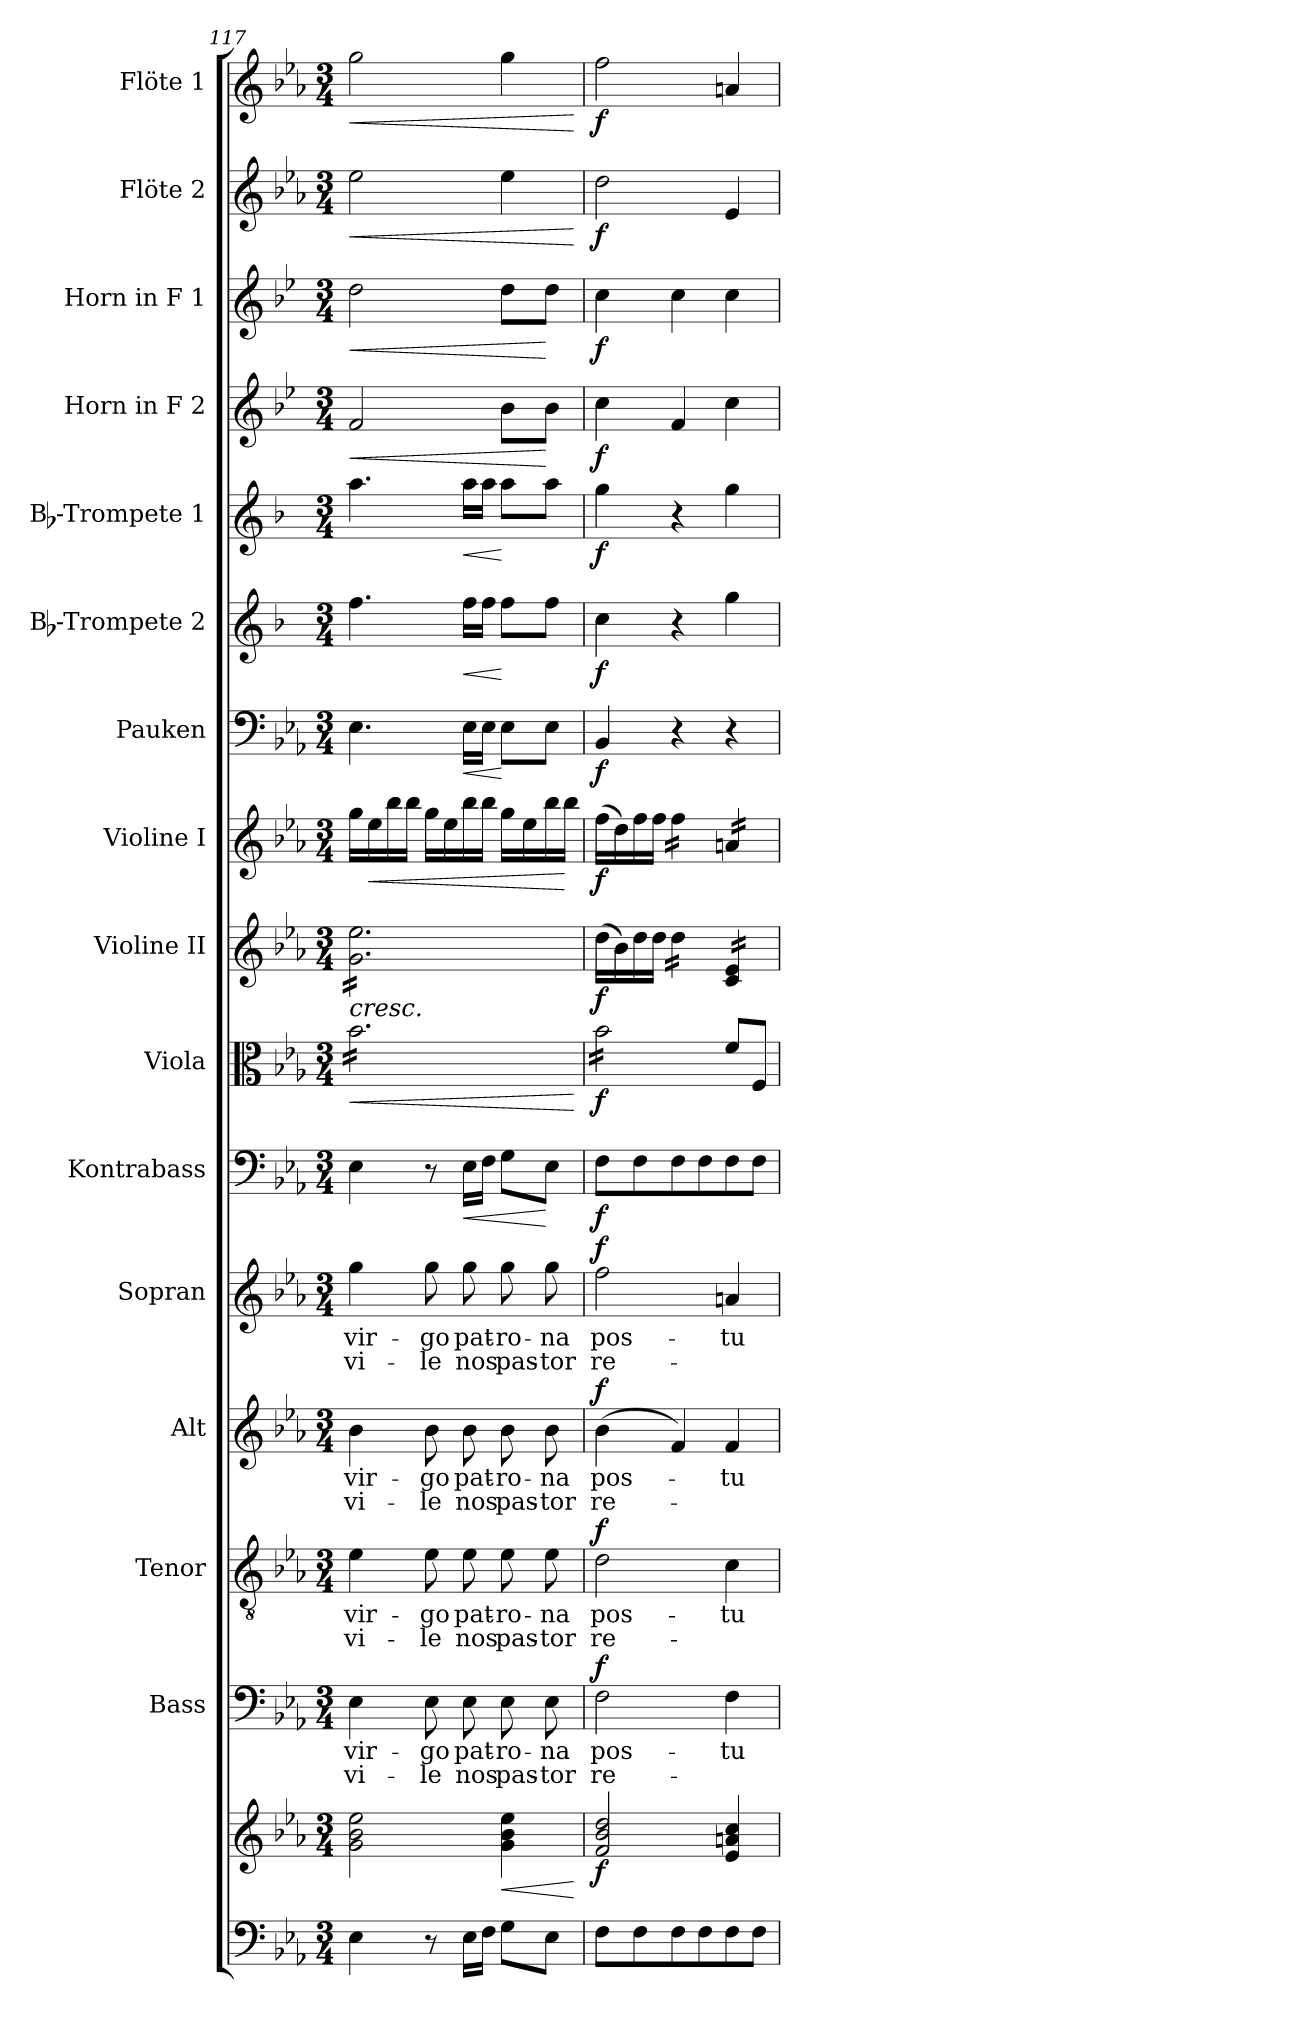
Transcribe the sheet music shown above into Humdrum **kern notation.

**kern	**kern	**dynam	**kern	**text	**text	**dynam	**kern	**text	**text	**dynam	**kern	**text	**text	**dynam	**kern	**text	**text	**dynam	**kern	**dynam	**kern	**dynam	**kern	**dynam	**kern	**dynam	**kern	**dynam	**kern	**dynam	**kern	**dynam	**kern	**dynam	**kern	**dynam	**kern	**dynam	**kern	**dynam
*part16	*part16	*part16	*part15	*part15	*part15	*part15	*part14	*part14	*part14	*part14	*part13	*part13	*part13	*part13	*part12	*part12	*part12	*part12	*part11	*part11	*part10	*part10	*part9	*part9	*part8	*part8	*part7	*part7	*part6	*part6	*part5	*part5	*part4	*part4	*part3	*part3	*part2	*part2	*part1	*part1
*staff17	*staff16	*staff16/17	*staff15	*staff15	*staff15	*staff15	*staff14	*staff14	*staff14	*staff14	*staff13	*staff13	*staff13	*staff13	*staff12	*staff12	*staff12	*staff12	*staff11	*staff11	*staff10	*staff10	*staff9	*staff9	*staff8	*staff8	*staff7	*staff7	*staff6	*staff6	*staff5	*staff5	*staff4	*staff4	*staff3	*staff3	*staff2	*staff2	*staff1	*staff1
*	*	*	*I"Bass	*	*	*	*I"Tenor	*	*	*	*I"Alt	*	*	*	*I"Sopran	*	*	*	*I"Kontrabass	*	*I"Viola	*	*I"Violine II	*	*I"Violine I	*	*I"Pauken	*	*I"Bb-Trompete 2	*	*I"Bb-Trompete 1	*	*I"Horn in F 2	*	*I"Horn in F 1	*	*I"Flöte 2	*	*I"Flöte 1	*
*	*	*	*I'B.	*	*	*	*I'T.	*	*	*	*I'A.	*	*	*	*I'S.	*	*	*	*I'Kb.	*	*I'Vla.	*	*I'Vl. II	*	*I'Vl. I	*	*I'Pk.	*	*I'Bb Trp. 2	*	*I'Bb Trp. 1	*	*	*	*	*	*I'Fl. 2	*	*I'Fl. 1	*
*clefF4	*clefG2	*	*clefF4	*	*	*	*clefGv2	*	*	*	*clefG2	*	*	*	*clefG2	*	*	*	*clefF4	*	*clefC3	*	*clefG2	*	*clefG2	*	*clefF4	*	*clefG2	*	*clefG2	*	*clefG2	*	*clefG2	*	*clefG2	*	*clefG2	*
*	*	*	*	*	*	*	*	*	*	*	*	*	*	*	*	*	*	*	*ITrd7c12	*	*	*	*	*	*	*	*	*	*ITrd1c2	*	*ITrd1c2	*	*ITrd4c7	*	*ITrd4c7	*	*	*	*	*
*k[b-e-a-]	*k[b-e-a-]	*	*k[b-e-a-]	*	*	*	*k[b-e-a-]	*	*	*	*k[b-e-a-]	*	*	*	*k[b-e-a-]	*	*	*	*k[b-e-a-]	*	*k[b-e-a-]	*	*k[b-e-a-]	*	*k[b-e-a-]	*	*k[b-e-a-]	*	*k[b-e-a-]	*	*k[b-e-a-]	*	*k[b-e-a-]	*	*k[b-e-a-]	*	*k[b-e-a-]	*	*k[b-e-a-]	*
*E-:	*E-:	*	*E-:	*	*	*	*E-:	*	*	*	*E-:	*	*	*	*E-:	*	*	*	*E-:	*	*E-:	*	*E-:	*	*E-:	*	*E-:	*	*E-:	*	*E-:	*	*E-:	*	*E-:	*	*E-:	*	*E-:	*
*M3/4	*M3/4	*	*M3/4	*	*	*	*M3/4	*	*	*	*M3/4	*	*	*	*M3/4	*	*	*	*M3/4	*	*M3/4	*	*M3/4	*	*M3/4	*	*M3/4	*	*M3/4	*	*M3/4	*	*M3/4	*	*M3/4	*	*M3/4	*	*M3/4	*
=117	=117	=117	=117	=117	=117	=117	=117	=117	=117	=117	=117	=117	=117	=117	=117	=117	=117	=117	=117	=117	=117	=117	=117	=117	=117	=117	=117	=117	=117	=117	=117	=117	=117	=117	=117	=117	=117	=117	=117	=117
!	!	!	!	!LO:LY:b	!LO:LY:b	!	!	!LO:LY:b	!LO:LY:b	!	!	!LO:LY:b	!LO:LY:b	!	!	!LO:LY:b	!LO:LY:b	!	!	!	!	!LO:HP:b	!	!LO:HP:b	!	!	!	!	!	!	!	!	!	!LO:HP:b	!	!LO:HP:b	!	!LO:HP:b	!	!LO:HP:b
*	*	*	*	*	*	*	*	*	*	*	*	*	*	*	*	*	*	*	*	*	*tremolo	*	*	*	*	*	*	*	*	*	*	*	*	*	*	*	*	*	*	*
*	*	*	*	*	*	*	*	*	*	*	*	*	*	*	*	*	*	*	*	*	*	*	*tremolo	*	*	*	*	*	*	*	*	*	*	*	*	*	*	*	*	*
4E-\	2g\ 2b-\ 2ee-\	.	4E-\	vir-	-vi-	.	4e-\	vir-	-vi-	.	4b-\	vir-	-vi-	.	4gg\	vir-	-vi-	.	4EE-\	.	16b-\LL	<	16g\ 16ee-\LL	<	16gg\LL	.	4.E-\	.	4.ee-\	.	4.gg\	.	2B-/	<	2g\	<	2ee-\	<	2gg\	<
!	!	!	!	!	!	!	!	!	!	!	!	!	!	!	!	!	!	!	!	!	!	!	!	!	!	!LO:HP:b	!	!	!	!	!	!	!	!	!	!	!	!	!	!
.	.	.	.	.	.	.	.	.	.	.	.	.	.	.	.	.	.	.	.	.	16b-\	.	16g\ 16ee-\	.	16ee-\	<	.	.	.	.	.	.	.	.	.	.	.	.	.	.
.	.	.	.	.	.	.	.	.	.	.	.	.	.	.	.	.	.	.	.	.	16b-\	.	16g\ 16ee-\	.	16bb-\	.	.	.	.	.	.	.	.	.	.	.	.	.	.	.
.	.	.	.	.	.	.	.	.	.	.	.	.	.	.	.	.	.	.	.	.	16b-\	.	16g\ 16ee-\	.	16bb-\JJ	.	.	.	.	.	.	.	.	.	.	.	.	.	.	.
!	!	!	!	!LO:LY:b	!LO:LY:b	!	!	!LO:LY:b	!LO:LY:b	!	!	!LO:LY:b	!LO:LY:b	!	!	!LO:LY:b	!LO:LY:b	!	!	!	!	!	!	!	!	!	!	!	!	!	!	!	!	!	!	!	!	!	!	!
8r	.	.	8E-\	-go	-le	.	8e-\	-go	-le	.	8b-\	-go	-le	.	8gg\	-go	-le	.	8r	.	16b-\	.	16g\ 16ee-\	.	16gg\LL	.	.	.	.	.	.	.	.	.	.	.	.	.	.	.
.	.	.	.	.	.	.	.	.	.	.	.	.	.	.	.	.	.	.	.	.	16b-\	.	16g\ 16ee-\	.	16ee-\	.	.	.	.	.	.	.	.	.	.	.	.	.	.	.
!	!	!	!	!LO:LY:b	!LO:LY:b	!	!	!LO:LY:b	!LO:LY:b	!	!	!LO:LY:b	!LO:LY:b	!	!	!LO:LY:b	!LO:LY:b	!	!	!LO:HP:b	!	!	!	!	!	!	!	!LO:HP:b	!	!LO:HP:b	!	!LO:HP:b	!	!	!	!	!	!	!	!
16E-\LL	.	.	8E-\	pat-	nos	.	8e-\	pat-	nos	.	8b-\	pat-	nos	.	8gg\	pat-	nos	.	16EE-\LL	<	16b-\	.	16g\ 16ee-\	.	16bb-\	.	16E-\LL	<	16ee-\LL	<	16gg\LL	<	.	.	.	.	.	.	.	.
16F\JJ	.	.	.	.	.	.	.	.	.	.	.	.	.	.	.	.	.	.	16FF\JJ	.	16b-\	.	16g\ 16ee-\	.	16bb-\JJ	.	16E-\JJ	.	16ee-\JJ	.	16gg\JJ	.	.	.	.	.	.	.	.	.
!	!	!LO:HP:b	!	!LO:LY:b	!LO:LY:b	!	!	!LO:LY:b	!LO:LY:b	!	!	!LO:LY:b	!LO:LY:b	!	!	!LO:LY:b	!LO:LY:b	!	!	!	!	!	!	!	!	!	!	!	!	!	!	!	!	!	!	!	!	!	!	!
8G\L	4g\ 4b-\ 4ee-\	<	8E-\	-ro-	pas-	.	8e-\	-ro-	pas-	.	8b-\	-ro-	pas-	.	8gg\	-ro-	pas-	.	8GG\L	.	16b-\	.	16g\ 16ee-\	.	16gg\LL	.	8E-\L	[	8ee-\L	[	8gg\L	[	8e-\L	.	8g\L	.	4ee-\	.	4gg\	.
.	.	.	.	.	.	.	.	.	.	.	.	.	.	.	.	.	.	.	.	.	16b-\	.	16g\ 16ee-\	.	16ee-\	.	.	.	.	.	.	.	.	.	.	.	.	.	.	.
!	!	!	!	!LO:LY:b	!LO:LY:b	!	!	!LO:LY:b	!LO:LY:b	!	!	!LO:LY:b	!LO:LY:b	!	!	!LO:LY:b	!LO:LY:b	!	!	!	!	!	!	!	!	!	!	!	!	!	!	!	!	!	!	!	!	!	!	!
8E-\J	.	.	8E-\	-na	-tor	.	8e-\	-na	-tor	.	8b-\	-na	-tor	.	8gg\	-na	-tor	.	8EE-\J	[	16b-\	.	16g\ 16ee-\	.	16bb-\	.	8E-\J	.	8ee-\J	.	8gg\J	.	8e-\J	[	8g\J	[	.	.	.	.
.	.	.	.	.	.	.	.	.	.	.	.	.	.	.	.	.	.	.	.	.	16b-\JJ	.	16g\ 16ee-\JJ	.	16bb-\JJ	[	.	.	.	.	.	.	.	.	.	.	.	.	.	.
*	*	*	*	*	*	*	*	*	*	*	*	*	*	*	*	*	*	*	*	*	*	*	*Xtremolo	*	*	*	*	*	*	*	*	*	*	*	*	*	*	*	*	*
.	.	[	.	.	.	.	.	.	.	.	.	.	.	.	.	.	.	.	.	.	.	[	.	.	.	.	.	.	.	.	.	.	.	.	.	.	.	[	.	[
!!LO:PB:g=z
=118	=118	=118	=118	=118	=118	=118	=118	=118	=118	=118	=118	=118	=118	=118	=118	=118	=118	=118	=118	=118	=118	=118	=118	=118	=118	=118	=118	=118	=118	=118	=118	=118	=118	=118	=118	=118	=118	=118	=118	=118
!	!	!LO:DY:b	!	!LO:LY:b	!LO:LY:b	!LO:DY:a	!	!LO:LY:b	!LO:LY:b	!LO:DY:a	!	!LO:LY:b	!LO:LY:b	!LO:DY:a	!	!LO:LY:b	!LO:LY:b	!LO:DY:a	!	!LO:DY:b	!	!LO:DY:b	!	!LO:DY:b	!	!LO:DY:b	!	!LO:DY:b	!	!LO:DY:b	!	!LO:DY:b	!	!LO:DY:b	!	!LO:DY:b	!	!LO:DY:b	!	!LO:DY:b
8F\L	2f/ 2b-/ 2dd/	f	2F\	pos-	re-	f	2d\	pos-	re-	f	(>4b-\	pos-	re-	f	2ff\	pos-	re-	f	8FF\L	f	16b-\LL	f	(>16dd\LL	f	(>16ff\LL	f	4BB-/	f	4b-\	f	4ff\	f	4f\	f	4f\	f	2dd\	f	2ff\	f
.	.	.	.	.	.	.	.	.	.	.	.	.	.	.	.	.	.	.	.	.	16b-\	.	16b-\)	[	16dd\)	.	.	.	.	.	.	.	.	.	.	.	.	.	.	.
8F\	.	.	.	.	.	.	.	.	.	.	.	.	.	.	.	.	.	.	8FF\	.	16b-\	.	16dd\	.	16ff\	.	.	.	.	.	.	.	.	.	.	.	.	.	.	.
.	.	.	.	.	.	.	.	.	.	.	.	.	.	.	.	.	.	.	.	.	16b-\	.	16dd\JJ	.	16ff\JJ	.	.	.	.	.	.	.	.	.	.	.	.	.	.	.
*	*	*	*	*	*	*	*	*	*	*	*	*	*	*	*	*	*	*	*	*	*	*	*tremolo	*	*	*	*	*	*	*	*	*	*	*	*	*	*	*	*	*
*	*	*	*	*	*	*	*	*	*	*	*	*	*	*	*	*	*	*	*	*	*	*	*	*	*tremolo	*	*	*	*	*	*	*	*	*	*	*	*	*	*	*
8F\	.	.	.	.	.	.	.	.	.	.	4f/)	.	.	.	.	.	.	.	8FF\	.	16b-\	.	16dd\LL	.	16ff\LL	.	4r	.	4r	.	4r	.	4B-/	.	4f\	.	.	.	.	.
.	.	.	.	.	.	.	.	.	.	.	.	.	.	.	.	.	.	.	.	.	16b-\	.	16dd\	.	16ff\	.	.	.	.	.	.	.	.	.	.	.	.	.	.	.
8F\	.	.	.	.	.	.	.	.	.	.	.	.	.	.	.	.	.	.	8FF\	.	16b-\	.	16dd\	.	16ff\	.	.	.	.	.	.	.	.	.	.	.	.	.	.	.
.	.	.	.	.	.	.	.	.	.	.	.	.	.	.	.	.	.	.	.	.	16b-\JJ	.	16dd\JJ	.	16ff\JJ	.	.	.	.	.	.	.	.	.	.	.	.	.	.	.
*	*	*	*	*	*	*	*	*	*	*	*	*	*	*	*	*	*	*	*	*	*Xtremolo	*	*	*	*	*	*	*	*	*	*	*	*	*	*	*	*	*	*	*
!	!	!	!	!LO:LY:b	!	!	!	!LO:LY:b	!	!	!	!LO:LY:b	!	!	!	!LO:LY:b	!	!	!	!	!	!	!	!	!	!	!	!	!	!	!	!	!	!	!	!	!	!	!	!
8F\	4e-/ 4an/ 4cc/	.	4F\	-tu-	.	.	4c\	-tu-	.	.	4f/	-tu-	.	.	4an/	-tu-	.	.	8FF\	.	8f/L	.	16c/ 16e-/LL	.	16an/LL	.	4r	.	4ff\	.	4ff\	.	4f\	.	4f\	.	4e-/	.	4an/	.
.	.	.	.	.	.	.	.	.	.	.	.	.	.	.	.	.	.	.	.	.	.	.	16c/ 16e-/	.	16an/	.	.	.	.	.	.	.	.	.	.	.	.	.	.	.
8F\J	.	.	.	.	.	.	.	.	.	.	.	.	.	.	.	.	.	.	8FF\J	.	8F/J	.	16c/ 16e-/	.	16an/	.	.	.	.	.	.	.	.	.	.	.	.	.	.	.
.	.	.	.	.	.	.	.	.	.	.	.	.	.	.	.	.	.	.	.	.	.	.	16c/ 16e-/JJ	.	16an/JJ	.	.	.	.	.	.	.	.	.	.	.	.	.	.	.
*	*	*	*	*	*	*	*	*	*	*	*	*	*	*	*	*	*	*	*	*	*	*	*	*	*Xtremolo	*	*	*	*	*	*	*	*	*	*	*	*	*	*	*
*	*	*	*	*	*	*	*	*	*	*	*	*	*	*	*	*	*	*	*	*	*	*	*Xtremolo	*	*	*	*	*	*	*	*	*	*	*	*	*	*	*	*	*
=	=	=	=	=	=	=	=	=	=	=	=	=	=	=	=	=	=	=	=	=	=	=	=	=	=	=	=	=	=	=	=	=	=	=	=	=	=	=	=	=
*-	*-	*-	*-	*-	*-	*-	*-	*-	*-	*-	*-	*-	*-	*-	*-	*-	*-	*-	*-	*-	*-	*-	*-	*-	*-	*-	*-	*-	*-	*-	*-	*-	*-	*-	*-	*-	*-	*-	*-	*-
